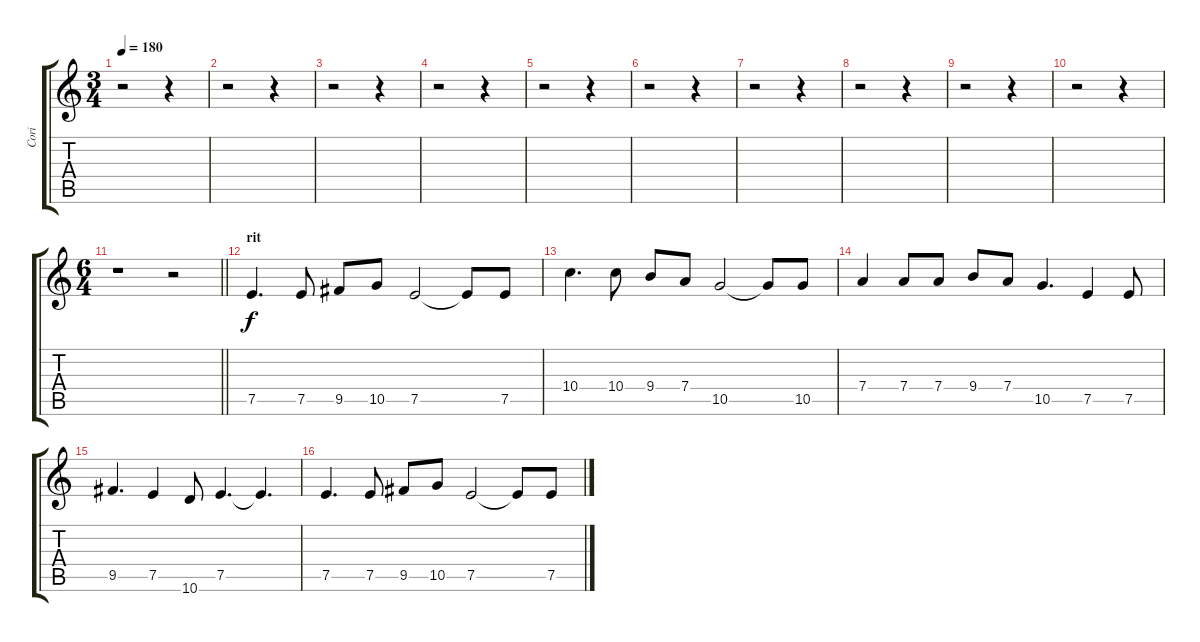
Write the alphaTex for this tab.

\track ("Cori" "Cori") {instrument lead6voice}
\staff {score tabs}
\tuning (E5 B4 G4 D4 A3 E3) {hide}
\ts (3 4)
\tempo 180
\clef g2
\ks c
r.2{dy f} r.4 |
r.2 r.4 |
r.2 r.4 |
r.2 r.4 |
r.2 r.4 |
r.2 r.4 |
r.2 r.4 |
r.2 r.4 |
r.2 r.4 |
r.2 r.4 |
\ts (6 4)
\barLineRight lightlight
r.1 r.2 |
\section ("" "rit")
7.5.4{d} 7.5.8 9.5.8 10.5.8 7.5.2 7.5{t}.8 7.5.8 |
10.4.4{d} 10.4.8 9.4.8 7.4.8 10.5.2 10.5{t}.8 10.5.8 |
7.4.4 7.4.8 7.4.8 9.4.8 7.4.8 10.5.4{d} 7.5.4 7.5.8 |
9.5.4{d} 7.5.4 10.6.8 7.5.4{d} 7.5{t}.4{d} |
7.5.4{d} 7.5.8 9.5.8 10.5.8 7.5.2 7.5{t}.8 7.5.8
